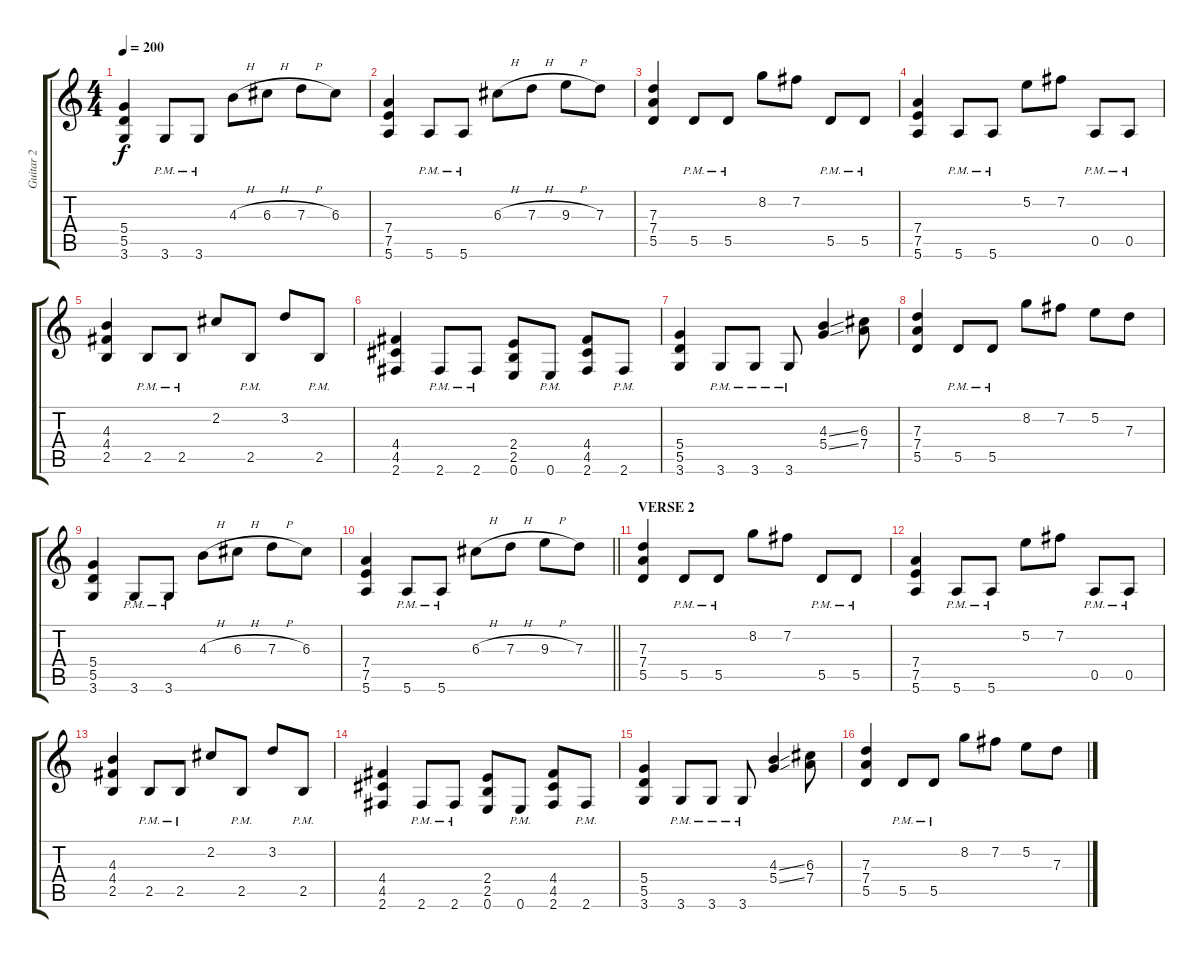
\track ("Guitar 2" "Guitar 2") {instrument overdrivenguitar}
\staff {score tabs}
\tuning (E4 B3 G3 D3 A2 E2) {hide}
\ts (4 4)
\tempo 200
\clef g2
\ks c
(5.4 5.5 3.6).4{dy f} 3.6{pm}.8 3.6{pm}.8 4.3{h}.8 6.3{h}.8 7.3{h}.8 6.3.8 |
(7.4 7.5 5.6).4 5.6{pm}.8 5.6{pm}.8 6.3{h}.8 7.3{h}.8 9.3{h}.8 7.3.8 |
(7.3 7.4 5.5).4 5.5{pm}.8 5.5{pm}.8 8.2.8 7.2.8 5.5{pm}.8 5.5{pm}.8 |
(7.4 7.5 5.6).4 5.6{pm}.8 5.6{pm}.8 5.2.8 7.2.8 0.5{pm}.8 0.5{pm}.8 |
(4.3 4.4 2.5).4 2.5{pm}.8 2.5{pm}.8 2.2.8 2.5{pm}.8 3.2.8 2.5{pm}.8 |
(4.4 4.5 2.6).4 2.6{pm}.8 2.6{pm}.8 (2.4 2.5 0.6).8 0.6{pm}.8 (4.4 4.5 2.6).8 2.6{pm}.8 |
(5.4 5.5 3.6).4 3.6{pm}.8 3.6{pm}.8 3.6{pm}.8 (4.3{ss} 5.4{ss}).4 (6.3 7.4).8 |
(7.3 7.4 5.5).4 5.5{pm}.8 5.5{pm}.8 8.2.8 7.2.8 5.2.8 7.3.8 |
(5.4 5.5 3.6).4 3.6{pm}.8 3.6{pm}.8 4.3{h}.8 6.3{h}.8 7.3{h}.8 6.3.8 |
\barLineRight lightlight
(7.4 7.5 5.6).4 5.6{pm}.8 5.6{pm}.8 6.3{h}.8 7.3{h}.8 9.3{h}.8 7.3.8 |
\section ("" "VERSE 2")
(7.3 7.4 5.5).4 5.5{pm}.8 5.5{pm}.8 8.2.8 7.2.8 5.5{pm}.8 5.5{pm}.8 |
(7.4 7.5 5.6).4 5.6{pm}.8 5.6{pm}.8 5.2.8 7.2.8 0.5{pm}.8 0.5{pm}.8 |
(4.3 4.4 2.5).4 2.5{pm}.8 2.5{pm}.8 2.2.8 2.5{pm}.8 3.2.8 2.5{pm}.8 |
(4.4 4.5 2.6).4 2.6{pm}.8 2.6{pm}.8 (2.4 2.5 0.6).8 0.6{pm}.8 (4.4 4.5 2.6).8 2.6{pm}.8 |
(5.4 5.5 3.6).4 3.6{pm}.8 3.6{pm}.8 3.6{pm}.8 (4.3{ss} 5.4{ss}).4 (6.3 7.4).8 |
(7.3 7.4 5.5).4 5.5{pm}.8 5.5{pm}.8 8.2.8 7.2.8 5.2.8 7.3.8
